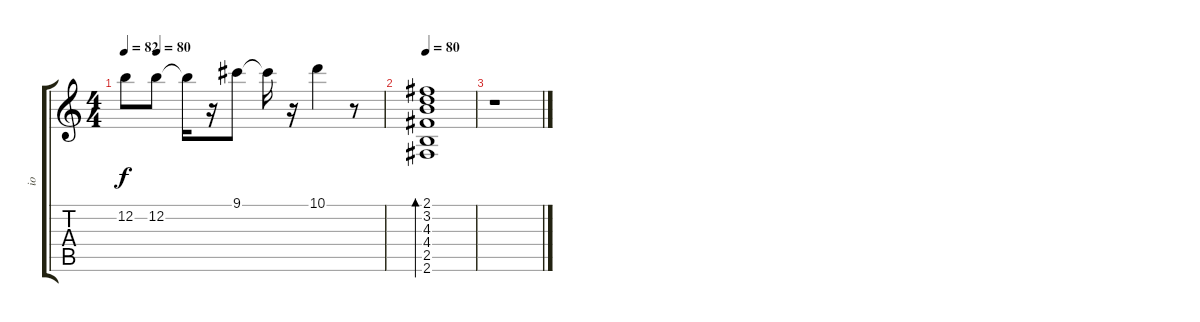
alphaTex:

\track ("io" "io") {instrument overdrivenguitar}
\staff {score tabs}
\tuning (E4 B3 G3 D3 A2 E2) {hide}
\ts (4 4)
\tempo 82
\tempo (80 0.125)
\clef g2
\ks c
12.2{t}.8{dy f} 12.2.8 12.2{t}.16 r.16 9.1.8 9.1{t}.16 r.16 10.1.4 r.8 |
\tempo 80
(2.1 3.2 4.3 4.4 2.5 2.6).1{bd 480} |
r.1
